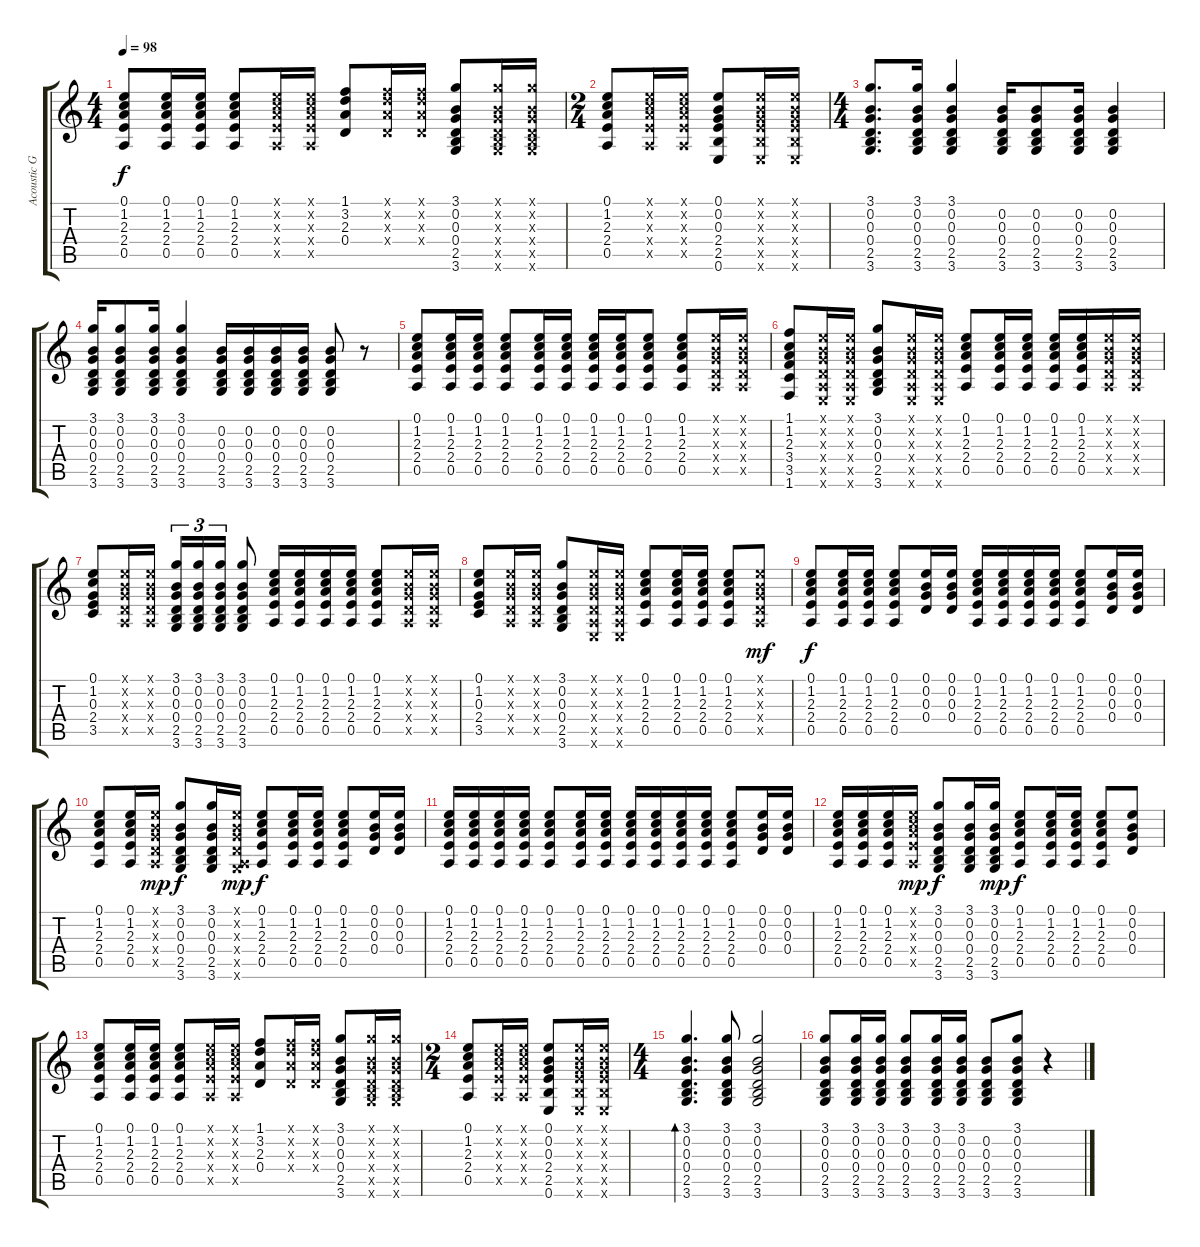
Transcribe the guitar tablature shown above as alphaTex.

\track ("Acoustic Guitar II" "Acoustic G") {instrument acousticguitarnylon}
\staff {score tabs}
\tuning (E4 B3 G3 D3 A2 E2) {hide}
\ts (4 4)
\tempo 98
\clef g2
\ks c
(0.1 1.2 2.3 2.4 0.5).8{dy f} (0.1 1.2 2.3 2.4 0.5).16 (0.1 1.2 2.3 2.4 0.5).16 (0.1 1.2 2.3 2.4 0.5).8 (0.1{x} 1.2{x} 2.3{x} 2.4{x} 0.5{x}).16 (0.1{x} 1.2{x} 2.3{x} 2.4{x} 0.5{x}).16 (1.1 3.2 2.3 0.4).8 (1.1{x} 3.2{x} 2.3{x} 0.4{x}).16 (1.1{x} 3.2{x} 2.3{x} 0.4{x}).16 (3.1 0.2 0.3 0.4 2.5 3.6).8 (3.1{x} 0.2{x} 0.3{x} 0.4{x} 2.5{x} 3.6{x}).16 (3.1{x} 0.2{x} 0.3{x} 0.4{x} 2.5{x} 3.6{x}).16 |
\ts (2 4)
(0.1 1.2 2.3 2.4 0.5).8 (0.1{x} 1.2{x} 2.3{x} 2.4{x} 0.5{x}).16 (0.1{x} 1.2{x} 2.3{x} 2.4{x} 0.5{x}).16 (0.1 0.2 0.3 2.4 2.5 0.6).8 (0.1{x} 0.2{x} 0.3{x} 2.4{x} 2.5{x} 0.6{x}).16 (0.1{x} 0.2{x} 0.3{x} 2.4{x} 2.5{x} 0.6{x}).16 |
\ts (4 4)
(3.1 0.2 0.3 0.4 2.5 3.6).8{d} (3.1 0.2 0.3 0.4 2.5 3.6).16 (3.1 0.2 0.3 0.4 2.5 3.6).4 (0.2 0.3 0.4 2.5 3.6).16 (0.2 0.3 0.4 2.5 3.6).8 (0.2 0.3 0.4 2.5 3.6).16 (0.2 0.3 0.4 2.5 3.6).4 |
(3.1 0.2 0.3 0.4 2.5 3.6).16 (3.1 0.2 0.3 0.4 2.5 3.6).8 (3.1 0.2 0.3 0.4 2.5 3.6).16 (3.1 0.2 0.3 0.4 2.5 3.6).4 (0.2 0.3 0.4 2.5 3.6).16 (0.2 0.3 0.4 2.5 3.6).16 (0.2 0.3 0.4 2.5 3.6).16 (0.2 0.3 0.4 2.5 3.6).16 (0.2 0.3 0.4 2.5 3.6).8 r.8 |
(0.1 1.2 2.3 2.4 0.5).8 (0.1 1.2 2.3 2.4 0.5).16 (0.1 1.2 2.3 2.4 0.5).16 (0.1 1.2 2.3 2.4 0.5).8 (0.1 1.2 2.3 2.4 0.5).16 (0.1 1.2 2.3 2.4 0.5).16 (0.1 1.2 2.3 2.4 0.5).16 (0.1 1.2 2.3 2.4 0.5).16 (0.1 1.2 2.3 2.4 0.5).8 (0.1 1.2 2.3 2.4 0.5).8 (0.1{x} 0.2{x} 0.3{x} 0.4{x} 0.5{x}).16 (0.1{x} 0.2{x} 0.3{x} 0.4{x} 0.5{x}).16 |
(1.1 1.2 2.3 3.4 3.5 1.6).8 (0.1{x} 0.2{x} 0.3{x} 0.4{x} 0.5{x} 0.6{x}).16 (0.1{x} 0.2{x} 0.3{x} 0.4{x} 0.5{x} 0.6{x}).16 (3.1 0.2 0.3 0.4 2.5 3.6).8 (0.1{x} 0.2{x} 0.3{x} 0.4{x} 0.5{x} 0.6{x}).16 (0.1{x} 0.2{x} 0.3{x} 0.4{x} 0.5{x} 0.6{x}).16 (0.1 1.2 2.3 2.4 0.5).8 (0.1 1.2 2.3 2.4 0.5).16 (0.1 1.2 2.3 2.4 0.5).16 (0.1 1.2 2.3 2.4 0.5).16 (0.1 1.2 2.3 2.4 0.5).16 (0.1{x} 0.2{x} 0.3{x} 0.4{x} 0.5{x}).16 (0.1{x} 0.2{x} 0.3{x} 0.4{x} 0.5{x}).16 |
(0.1 1.2 0.3 2.4 3.5).8 (0.1{x} 0.2{x} 0.3{x} 0.4{x} 0.5{x}).16 (0.1{x} 0.2{x} 0.3{x} 0.4{x} 0.5{x}).16 (3.1 0.2 0.3 0.4 2.5 3.6).16{tu (3 2)} (3.1 0.2 0.3 0.4 2.5 3.6).16{tu (3 2)} (3.1 0.2 0.3 0.4 2.5 3.6).16{tu (3 2)} (3.1 0.2 0.3 0.4 2.5 3.6).8 (0.1 1.2 2.3 2.4 0.5).16 (0.1 1.2 2.3 2.4 0.5).16 (0.1 1.2 2.3 2.4 0.5).16 (0.1 1.2 2.3 2.4 0.5).16 (0.1 1.2 2.3 2.4 0.5).8 (0.1{x} 0.2{x} 0.3{x} 0.4{x} 0.5{x}).16 (0.1{x} 0.2{x} 0.3{x} 0.4{x} 0.5{x}).16 |
(0.1 1.2 0.3 2.4 3.5).8 (0.1{x} 0.2{x} 0.3{x} 0.4{x} 0.5{x}).16 (0.1{x} 0.2{x} 0.3{x} 0.4{x} 0.5{x}).16 (3.1 0.2 0.3 0.4 2.5 3.6).8 (0.1{x} 0.2{x} 0.3{x} 0.4{x} 0.5{x} 0.6{x}).16 (0.1{x} 0.2{x} 0.3{x} 0.4{x} 0.5{x} 0.6{x}).16 (0.1 1.2 2.3 2.4 0.5).8 (0.1 1.2 2.3 2.4 0.5).16 (0.1 1.2 2.3 2.4 0.5).16 (0.1 1.2 2.3 2.4 0.5).8 (0.1{x} 0.2{x} 0.3{x} 0.4{x} 0.5{x}).8{dy mf} |
(0.1 1.2 2.3 2.4 0.5).8{dy f} (0.1 1.2 2.3 2.4 0.5).16 (0.1 1.2 2.3 2.4 0.5).16 (0.1 1.2 2.3 2.4 0.5).8 (0.1 0.2 0.3 0.4).16 (0.1 0.2 0.3 0.4).16 (0.1 1.2 2.3 2.4 0.5).16 (0.1 1.2 2.3 2.4 0.5).16 (0.1 1.2 2.3 2.4 0.5).16 (0.1 1.2 2.3 2.4 0.5).16 (0.1 1.2 2.3 2.4 0.5).8 (0.1 0.2 0.3 0.4).16 (0.1 0.2 0.3 0.4).16 |
(0.1 1.2 2.3 2.4 0.5).8 (0.1 1.2 2.3 2.4 0.5).16 (0.1{x} 0.2{x} 0.3{x} 0.4{x} 0.5{x}).16{dy mp} (3.1 0.2 0.3 0.4 2.5 3.6).8{dy f} (3.1 0.2 0.3 0.4 2.5 3.6).16 (0.1{x} 0.2{x} 0.3{x} 0.4{x} 0.5{x} 3.6{x}).16{dy mp} (0.1 1.2 2.3 2.4 0.5).8{dy f} (0.1 1.2 2.3 2.4 0.5).16 (0.1 1.2 2.3 2.4 0.5).16 (0.1 1.2 2.3 2.4 0.5).8 (0.1 0.2 0.3 0.4).16 (0.1 0.2 0.3 0.4).16 |
(0.1 1.2 2.3 2.4 0.5).16 (0.1 1.2 2.3 2.4 0.5).16 (0.1 1.2 2.3 2.4 0.5).16 (0.1 1.2 2.3 2.4 0.5).16 (0.1 1.2 2.3 2.4 0.5).8 (0.1 1.2 2.3 2.4 0.5).16 (0.1 1.2 2.3 2.4 0.5).16 (0.1 1.2 2.3 2.4 0.5).16 (0.1 1.2 2.3 2.4 0.5).16 (0.1 1.2 2.3 2.4 0.5).16 (0.1 1.2 2.3 2.4 0.5).16 (0.1 1.2 2.3 2.4 0.5).8 (0.1 0.2 0.3 0.4).16 (0.1 0.2 0.3 0.4).16 |
(0.1 1.2 2.3 2.4 0.5).16 (0.1 1.2 2.3 2.4 0.5).16 (0.1 1.2 2.3 2.4 0.5).16 (0.1{x} 1.2{x} 2.3{x} 2.4{x} 0.5{x}).16{dy mp} (3.1 0.2 0.3 0.4 2.5 3.6).8{dy f} (3.1 0.2 0.3 0.4 2.5 3.6).16 (3.1 0.2 0.3 0.4 2.5 3.6).16{dy mp} (0.1 1.2 2.3 2.4 0.5).8{dy f} (0.1 1.2 2.3 2.4 0.5).16 (0.1 1.2 2.3 2.4 0.5).16 (0.1 1.2 2.3 2.4 0.5).8 (0.1 0.2 0.3 0.4).8 |
(0.1 1.2 2.3 2.4 0.5).8 (0.1 1.2 2.3 2.4 0.5).16 (0.1 1.2 2.3 2.4 0.5).16 (0.1 1.2 2.3 2.4 0.5).8 (0.1{x} 1.2{x} 2.3{x} 2.4{x} 0.5{x}).16 (0.1{x} 1.2{x} 2.3{x} 2.4{x} 0.5{x}).16 (1.1 3.2 2.3 0.4).8 (1.1{x} 3.2{x} 2.3{x} 0.4{x}).16 (1.1{x} 3.2{x} 2.3{x} 0.4{x}).16 (3.1 0.2 0.3 0.4 2.5 3.6).8 (3.1{x} 0.2{x} 0.3{x} 0.4{x} 2.5{x} 3.6{x}).16 (3.1{x} 0.2{x} 0.3{x} 0.4{x} 2.5{x} 3.6{x}).16 |
\ts (2 4)
(0.1 1.2 2.3 2.4 0.5).8 (0.1{x} 1.2{x} 2.3{x} 2.4{x} 0.5{x}).16 (0.1{x} 1.2{x} 2.3{x} 2.4{x} 0.5{x}).16 (0.1 0.2 0.3 2.4 2.5 0.6).8 (0.1{x} 0.2{x} 0.3{x} 2.4{x} 2.5{x} 0.6{x}).16 (0.1{x} 0.2{x} 0.3{x} 2.4{x} 2.5{x} 0.6{x}).16 |
\ts (4 4)
(3.1 0.2 0.3 0.4 2.5 3.6).4{d bd 480} (3.1 0.2 0.3 0.4 2.5 3.6).8 (3.1 0.2 0.3 0.4 2.5 3.6).2 |
(3.1 0.2 0.3 0.4 2.5 3.6).8 (3.1 0.2 0.3 0.4 2.5 3.6).16 (3.1 0.2 0.3 0.4 2.5 3.6).16 (3.1 0.2 0.3 0.4 2.5 3.6).8 (3.1 0.2 0.3 0.4 2.5 3.6).16 (3.1 0.2 0.3 0.4 2.5 3.6).16 (0.2 0.3 0.4 2.5 3.6).8 (3.1 0.2 0.3 0.4 2.5 3.6).8 r.4
